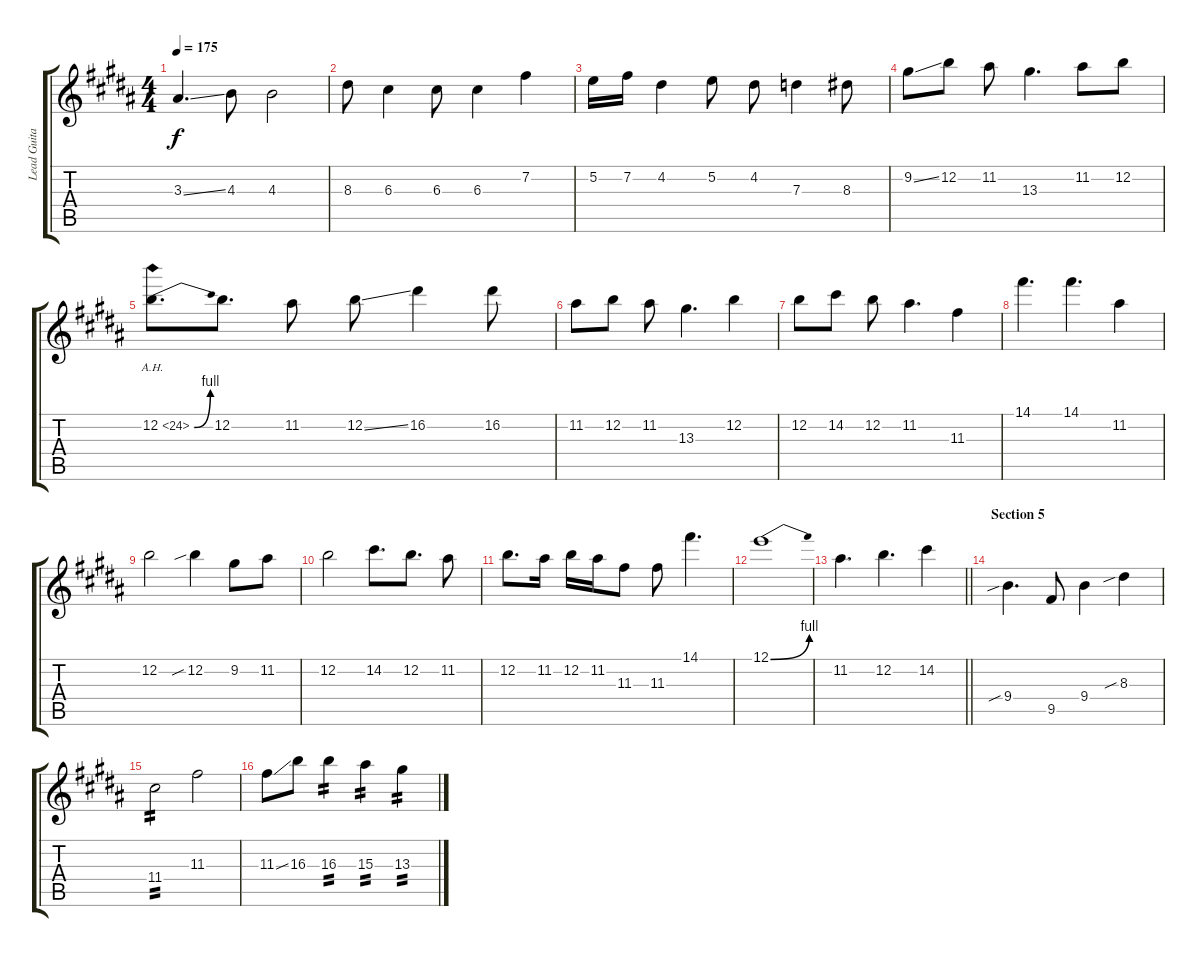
\track ("Lead Guitar" "Lead Guita") {instrument distortionguitar}
\staff {score tabs}
\tuning (E4 B3 G3 D3 A2 E2) {hide}
\ts (4 4)
\tempo 175
\clef g2
\ks b
3.3{ss}.4{d dy f} 4.3.8 4.3.2 |
8.3.8 6.3.4 6.3.8 6.3.4 7.2.4 |
5.2.16 7.2.16 4.2.4 5.2.8 4.2.8 7.3.4 8.3.8 |
9.2{ss}.8 12.2.8 11.2.8 13.3.4{d} 11.2.8 12.2.8 |
12.2{be (bend 0 0 60 4) ah 12}.8{d} 12.2.8{d} 11.2.8 12.2{ss}.8 16.2.4 16.2.8 |
11.2.8 12.2.8 11.2.8 13.3.4{d} 12.2.4 |
12.2.8 14.2.8 12.2.8 11.2.4{d} 11.3.4 |
14.1.4{d} 14.1.4{d} 11.2.4 |
12.2.2 12.2{sib}.4 9.2.8 11.2.8 |
12.2.2 14.2.8{d} 12.2.8{d} 11.2.8 |
12.2.8{d} 11.2.16 12.2.16 11.2.16 11.3.8 11.3.8 14.1.4{d} |
12.1{be (bend 0 0 60 4)}.1 |
\barLineRight lightlight
11.2.4{d} 12.2.4{d} 14.2.4 |
\section ("" "Section 5")
9.4{sib}.4{d} 9.5.8 9.4.4 8.3{sib}.4 |
11.4.2{tp 2} 11.3.2 |
11.3{ss}.8 16.3.8 16.3.4{tp 2} 15.3.4{tp 2} 13.3.4{tp 2}
